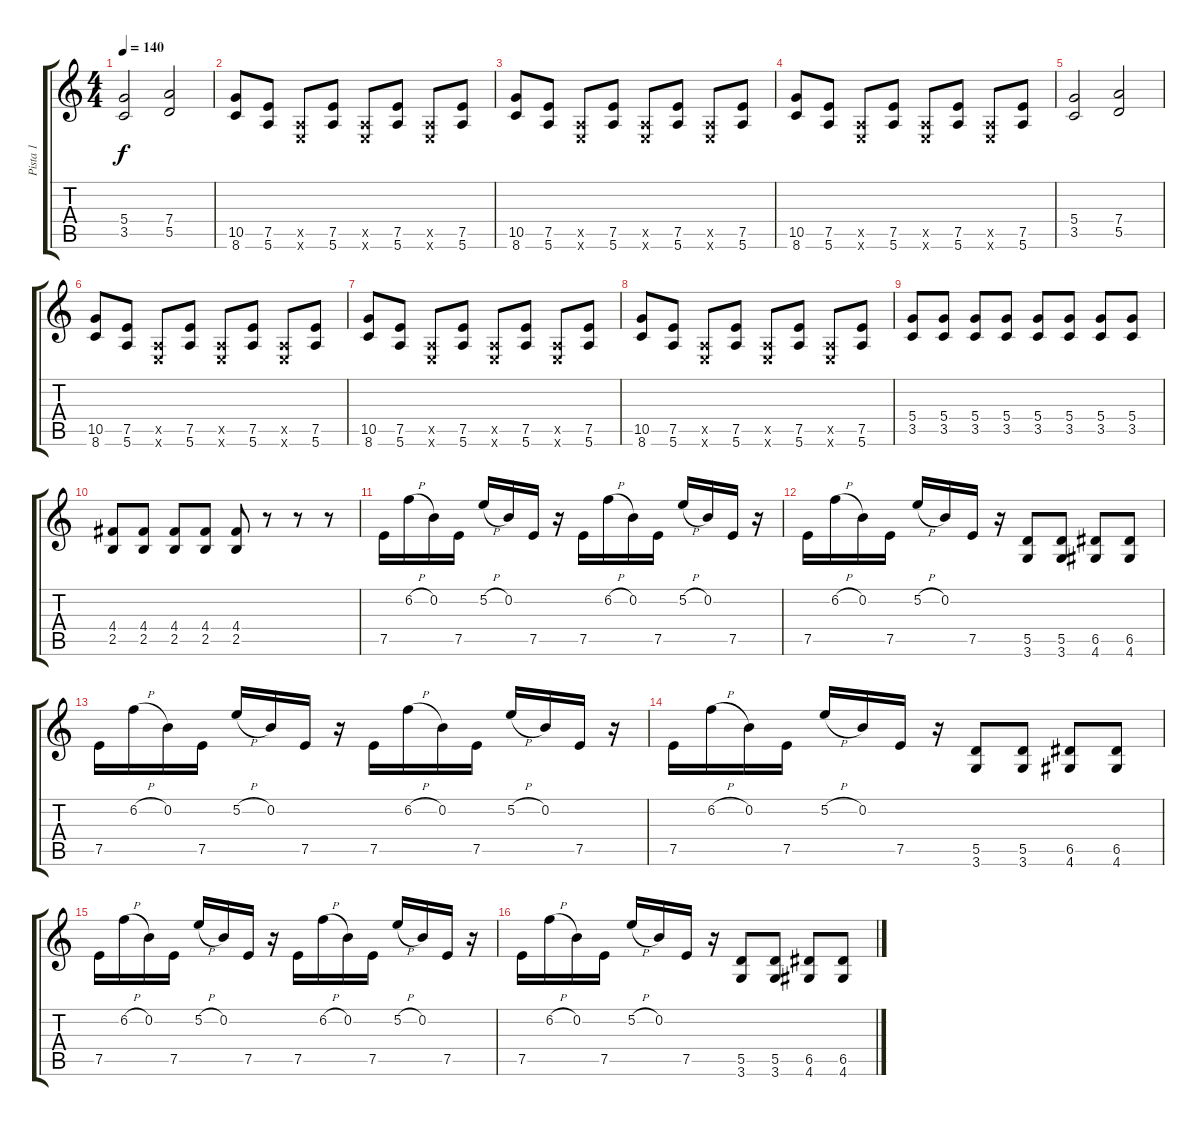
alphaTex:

\track ("Pista 1" "Pista 1") {instrument overdrivenguitar}
\staff {score tabs}
\tuning (E4 B3 G3 D3 A2 E2) {hide}
\ts (4 4)
\tempo 140
\clef g2
\ks c
(5.4 3.5).2{dy f} (7.4 5.5).2 |
(10.5 8.6).8 (7.5 5.6).8 (0.5{x} 0.6{x}).8 (7.5 5.6).8 (0.5{x} 0.6{x}).8 (7.5 5.6).8 (0.5{x} 0.6{x}).8 (7.5 5.6).8 |
(10.5 8.6).8 (7.5 5.6).8 (0.5{x} 0.6{x}).8 (7.5 5.6).8 (0.5{x} 0.6{x}).8 (7.5 5.6).8 (0.5{x} 0.6{x}).8 (7.5 5.6).8 |
(10.5 8.6).8 (7.5 5.6).8 (0.5{x} 0.6{x}).8 (7.5 5.6).8 (0.5{x} 0.6{x}).8 (7.5 5.6).8 (0.5{x} 0.6{x}).8 (7.5 5.6).8 |
(5.4 3.5).2 (7.4 5.5).2 |
(10.5 8.6).8 (7.5 5.6).8 (0.5{x} 0.6{x}).8 (7.5 5.6).8 (0.5{x} 0.6{x}).8 (7.5 5.6).8 (0.5{x} 0.6{x}).8 (7.5 5.6).8 |
(10.5 8.6).8 (7.5 5.6).8 (0.5{x} 0.6{x}).8 (7.5 5.6).8 (0.5{x} 0.6{x}).8 (7.5 5.6).8 (0.5{x} 0.6{x}).8 (7.5 5.6).8 |
(10.5 8.6).8 (7.5 5.6).8 (0.5{x} 0.6{x}).8 (7.5 5.6).8 (0.5{x} 0.6{x}).8 (7.5 5.6).8 (0.5{x} 0.6{x}).8 (7.5 5.6).8 |
(5.4 3.5).8 (5.4 3.5).8 (5.4 3.5).8 (5.4 3.5).8 (5.4 3.5).8 (5.4 3.5).8 (5.4 3.5).8 (5.4 3.5).8 |
(4.4 2.5).8 (4.4 2.5).8 (4.4 2.5).8 (4.4 2.5).8 (4.4 2.5).8 r.8 r.8 r.8 |
7.5.16 6.2{h}.16 0.2.16 7.5.16 5.2{h}.16 0.2.16 7.5.16 r.16 7.5.16 6.2{h}.16 0.2.16 7.5.16 5.2{h}.16 0.2.16 7.5.16 r.16 |
7.5.16 6.2{h}.16 0.2.16 7.5.16 5.2{h}.16 0.2.16 7.5.16 r.16 (5.5 3.6).8 (5.5 3.6).8 (6.5 4.6).8 (6.5 4.6).8 |
7.5.16 6.2{h}.16 0.2.16 7.5.16 5.2{h}.16 0.2.16 7.5.16 r.16 7.5.16 6.2{h}.16 0.2.16 7.5.16 5.2{h}.16 0.2.16 7.5.16 r.16 |
7.5.16 6.2{h}.16 0.2.16 7.5.16 5.2{h}.16 0.2.16 7.5.16 r.16 (5.5 3.6).8 (5.5 3.6).8 (6.5 4.6).8 (6.5 4.6).8 |
7.5.16 6.2{h}.16 0.2.16 7.5.16 5.2{h}.16 0.2.16 7.5.16 r.16 7.5.16 6.2{h}.16 0.2.16 7.5.16 5.2{h}.16 0.2.16 7.5.16 r.16 |
7.5.16 6.2{h}.16 0.2.16 7.5.16 5.2{h}.16 0.2.16 7.5.16 r.16 (5.5 3.6).8 (5.5 3.6).8 (6.5 4.6).8 (6.5 4.6).8
